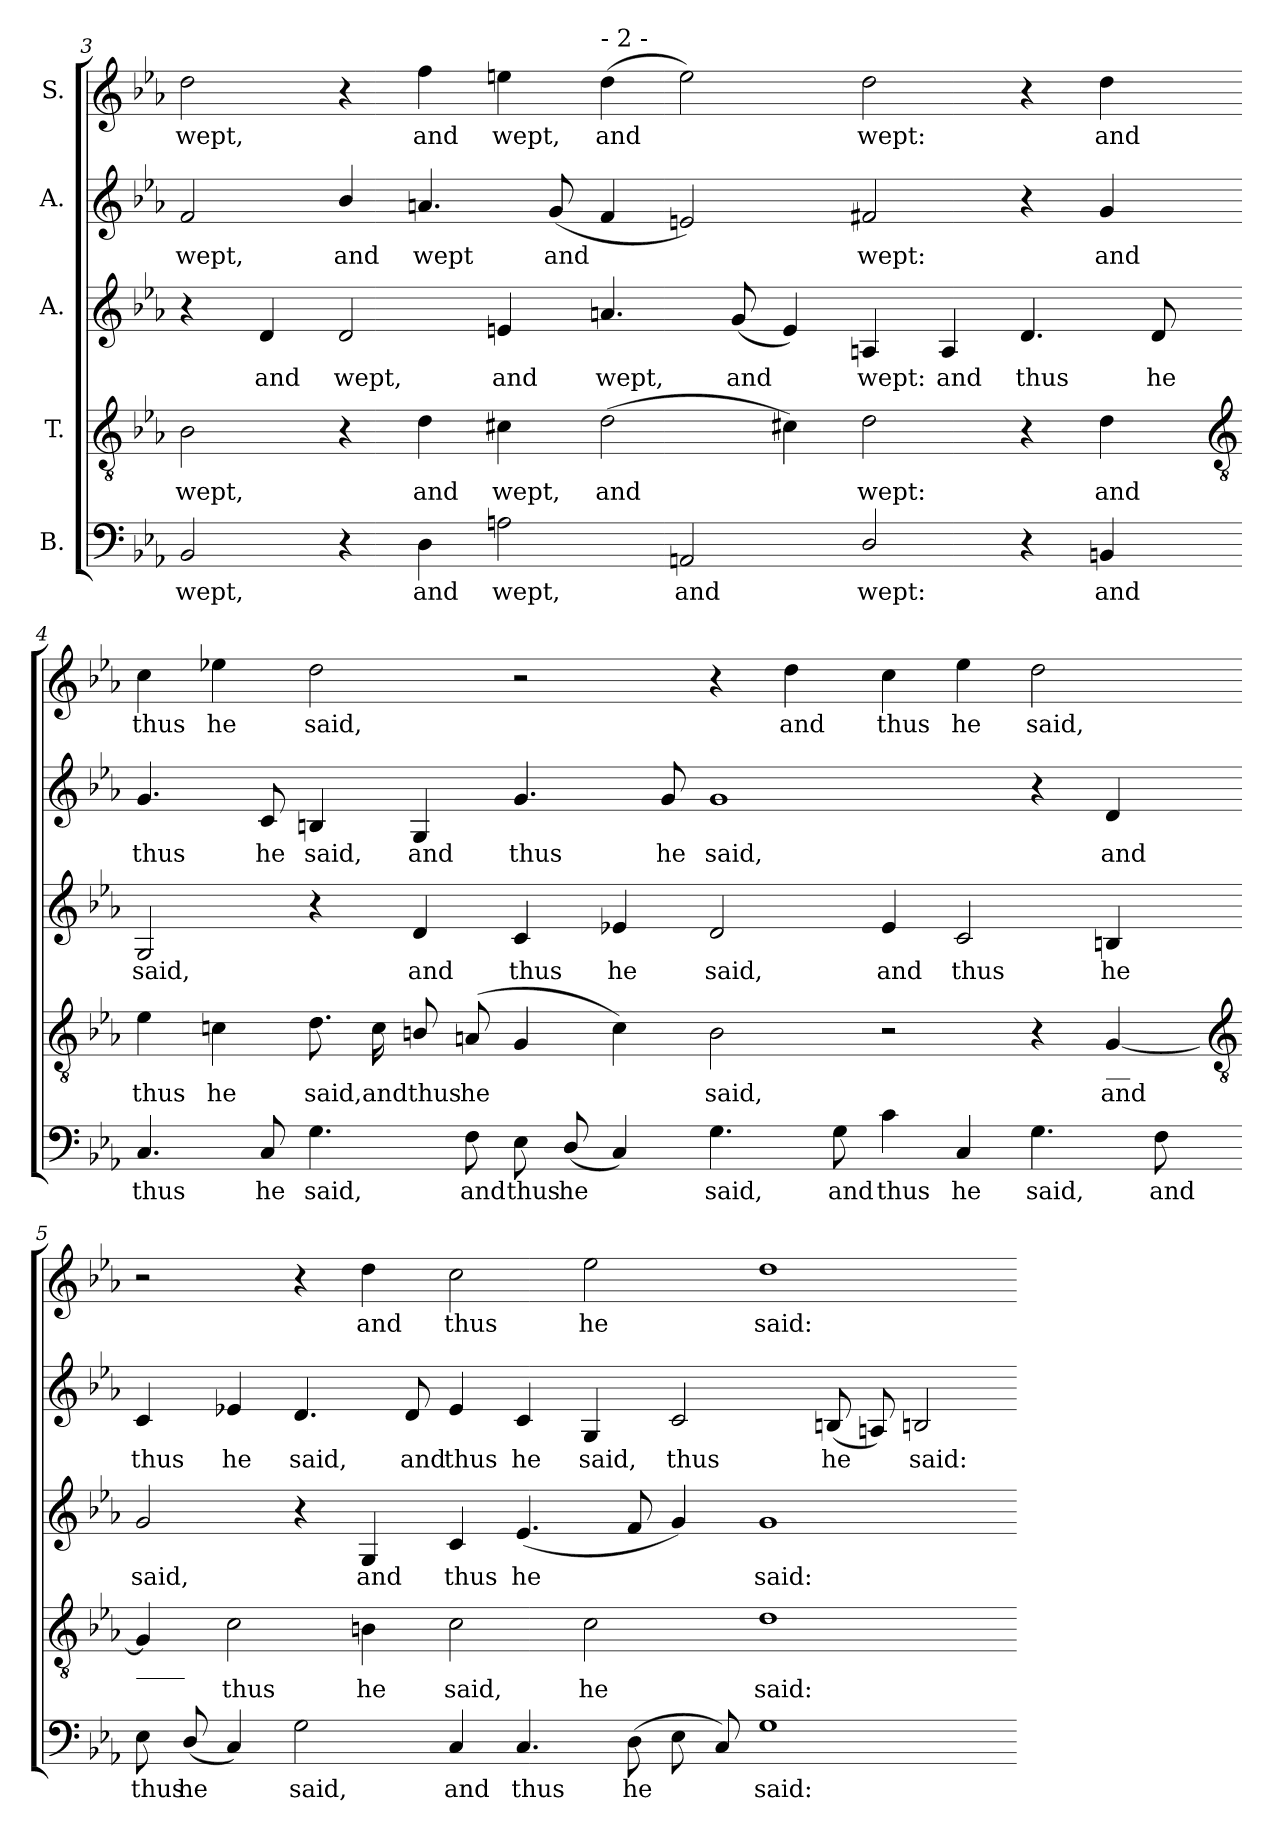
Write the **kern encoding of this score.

**kern	**text	**kern	**text	**kern	**text	**kern	**text	**kern	**text
*part5	*part5	*part4	*part4	*part3	*part3	*part2	*part2	*part1	*part1
*staff5	*staff5	*staff4	*staff4	*staff3	*staff3	*staff2	*staff2	*staff1	*staff1
*I"B.	*	*I"T.	*	*I"A.	*	*I"A.	*	*I"S.	*
!!LO:LB:g=z
*clefF4	*	*clefGv2	*	*clefG2	*	*clefG2	*	*clefG2	*
*k[b-e-a-]	*	*k[b-e-a-]	*	*k[b-e-a-]	*	*k[b-e-a-]	*	*k[b-e-a-]	*
*E-:	*	*E-:	*	*E-:	*	*E-:	*	*E-:	*
=3	=3	=3	=3	=3	=3	=3	=3	=3	=3
!	!LO:LY:b	!	!LO:LY:b	!	!	!	!LO:LY:b	!	!LO:LY:b
2BB-	wept,	2B-	wept,	4r	.	2f	wept,	2dd	wept,
!	!	!	!	!	!LO:LY:b	!	!	!	!
.	.	.	.	4d	and	.	.	.	.
!	!	!	!	!	!LO:LY:b	!	!LO:LY:b	!	!
4r	.	4r	.	2d	wept,	4b-/	and	4r	.
!	!LO:LY:b	!	!LO:LY:b	!	!	!	!LO:LY:b	!	!LO:LY:b
4D	and	4d	and	.	.	4.an	wept	4ff	and
!	!LO:LY:b	!	!LO:LY:b	!	!LO:LY:b	!	!	!	!LO:LY:b
2An	wept,	4c#X	wept,	4en	and	.	.	4een	wept,
!	!	!	!	!	!	!	!LO:LY:b	!	!
.	.	.	.	.	.	(<8g	and	.	.
!	!	!	!	!	!	!	!	!LO:TX:a:t=- 2 -	!
!	!	!	!LO:LY:b	!	!LO:LY:b	!	!	!	!LO:LY:b
.	.	(>2d	and	4.an	wept,	4f	.	(>4dd	and
!	!LO:LY:b	!	!	!	!	!	!	!	!
2AAn	and	.	.	.	.	2en)	.	2ee)	.
!	!	!	!	!	!LO:LY:b	!	!	!	!
.	.	.	.	(<8g	and	.	.	.	.
.	.	4c#X)	.	4e)	.	.	.	.	.
!	!LO:LY:b	!	!LO:LY:b	!	!LO:LY:b	!	!LO:LY:b	!	!LO:LY:b
2D/	wept:	2d	wept:	4An	wept:	2f#X	wept:	2dd	wept:
!	!	!	!	!	!LO:LY:b	!	!	!	!
.	.	.	.	4A	and	.	.	.	.
!	!	!	!	!	!LO:LY:b	!	!	!	!
4r	.	4r	.	4.d	thus	4r	.	4r	.
!	!LO:LY:b	!	!LO:LY:b	!	!	!	!LO:LY:b	!	!LO:LY:b
4BBn	and	4d	and	.	.	4g	and	4dd	and
!	!	!	!	!	!LO:LY:b	!	!	!	!
.	.	.	.	8d	he	.	.	.	.
!!LO:LB:g=z
=4-	=4-	=4-	=4-	=4-	=4-	=4-	=4-	=4-	=4-
*	*	*clefGv2	*	*	*	*	*	*	*
!	!LO:LY:b	!	!LO:LY:b	!	!LO:LY:b	!	!LO:LY:b	!	!LO:LY:b
4.C	thus	4e-	thus	2G	said,	4.g	thus	4cc	thus
!	!	!	!LO:LY:b	!	!	!	!	!	!LO:LY:b
.	.	4c	he	.	.	.	.	4ee-	he
!	!LO:LY:b	!	!	!	!	!	!LO:LY:b	!	!
8C	he	.	.	.	.	8c	he	.	.
!	!LO:LY:b	!	!LO:LY:b	!	!	!	!LO:LY:b	!	!LO:LY:b
4.G	said,	8.d	said,	4r	.	4Bn	said,	2dd	said,
!	!	!	!LO:LY:b	!	!	!	!	!	!
.	.	16c	and	.	.	.	.	.	.
!	!	!	!LO:LY:b	!	!LO:LY:b	!	!LO:LY:b	!	!
.	.	8Bn/	thus	4d	and	4G	and	.	.
!	!LO:LY:b	!	!LO:LY:b	!	!	!	!	!	!
8F	and	(<8An	he	.	.	.	.	.	.
!	!LO:LY:b	!	!	!	!LO:LY:b	!	!LO:LY:b	!	!
8E-	thus	4G	.	4c	thus	4.g	thus	2r	.
!	!LO:LY:b	!	!	!	!	!	!	!	!
(<8D/	he	.	.	.	.	.	.	.	.
!	!	!	!	!	!LO:LY:b	!	!	!	!
4C/)	.	4c)	.	4e-	he	.	.	.	.
!	!	!	!	!	!	!	!LO:LY:b	!	!
.	.	.	.	.	.	8g	he	.	.
!	!LO:LY:b	!	!LO:LY:b	!	!LO:LY:b	!	!LO:LY:b	!	!
4.G	said,	2B	said,	2d	said,	1g	said,	4r	.
!	!	!	!	!	!	!	!	!	!LO:LY:b
.	.	.	.	.	.	.	.	4dd	and
!	!LO:LY:b	!	!	!	!	!	!	!	!
8G	and	.	.	.	.	.	.	.	.
!	!LO:LY:b	!	!	!	!LO:LY:b	!	!	!	!LO:LY:b
4c	thus	2r	.	4e-	and	.	.	4cc	thus
!	!LO:LY:b	!	!	!	!LO:LY:b	!	!	!	!LO:LY:b
4C	he	.	.	2c	thus	.	.	4ee-	he
!	!LO:LY:b	!	!	!	!	!	!	!	!LO:LY:b
4.G	said,	4r	.	.	.	4r	.	2dd	said,
!	!	!LO:TX:b:t=__	!	!	!	!	!	!	!
!	!	!	!LO:LY:b	!	!LO:LY:b	!	!LO:LY:b	!	!
.	.	[4G	and	4Bn	he	4d	and	.	.
!	!LO:LY:b	!	!	!	!	!	!	!	!
8F	and	.	.	.	.	.	.	.	.
!!LO:LB:g=z
=5-	=5-	=5-	=5-	=5-	=5-	=5-	=5-	=5-	=5-
*	*	*clefGv2	*	*	*	*	*	*	*
!	!	!LO:TX:b:t=____	!	!	!	!	!	!	!
!	!LO:LY:b	!	!	!	!LO:LY:b	!	!LO:LY:b	!	!
8E-	thus	4G]	.	2g	said,	4c	thus	2r	.
!	!LO:LY:b	!	!	!	!	!	!	!	!
(<8D/	he	.	.	.	.	.	.	.	.
!	!	!	!LO:LY:b	!	!	!	!LO:LY:b	!	!
4C)	.	2c	thus	.	.	4e-	he	.	.
!	!LO:LY:b	!	!	!	!	!	!LO:LY:b	!	!
2G	said,	.	.	4r	.	4.d	said,	4r	.
!	!	!	!LO:LY:b	!	!LO:LY:b	!	!	!	!LO:LY:b
.	.	4Bn	he	4G	and	.	.	4dd	and
!	!	!	!	!	!	!	!LO:LY:b	!	!
.	.	.	.	.	.	8d	and	.	.
!	!LO:LY:b	!	!LO:LY:b	!	!LO:LY:b	!	!LO:LY:b	!	!LO:LY:b
4C	and	2c	said,	4c	thus	4e-	thus	2cc	thus
!	!LO:LY:b	!	!	!	!LO:LY:b	!	!LO:LY:b	!	!
4.C	thus	.	.	(<4.e-	he	4c	he	.	.
!	!	!	!LO:LY:b	!	!	!	!LO:LY:b	!	!LO:LY:b
.	.	2c	he	.	.	4G	said,	2ee-	he
!	!LO:LY:b	!	!	!	!	!	!	!	!
(>8D	he	.	.	8f	.	.	.	.	.
!	!	!	!	!	!	!	!LO:LY:b	!	!
8E-	.	.	.	4g)	.	2c	thus	.	.
8C)	.	.	.	.	.	.	.	.	.
!	!LO:LY:b	!	!LO:LY:b	!	!LO:LY:b	!	!	!	!LO:LY:b
1G	said:	1d	said:	1g	said:	.	.	1dd	said:
!	!	!	!	!	!	!	!LO:LY:b	!	!
.	.	.	.	.	.	(<8Bn	he	.	.
.	.	.	.	.	.	8An)	.	.	.
!	!	!	!	!	!	!	!LO:LY:b	!	!
.	.	.	.	.	.	2Bn	said:	.	.
=-	=-	=-	=-	=-	=-	=-	=-	=-	=-
*-	*-	*-	*-	*-	*-	*-	*-	*-	*-
